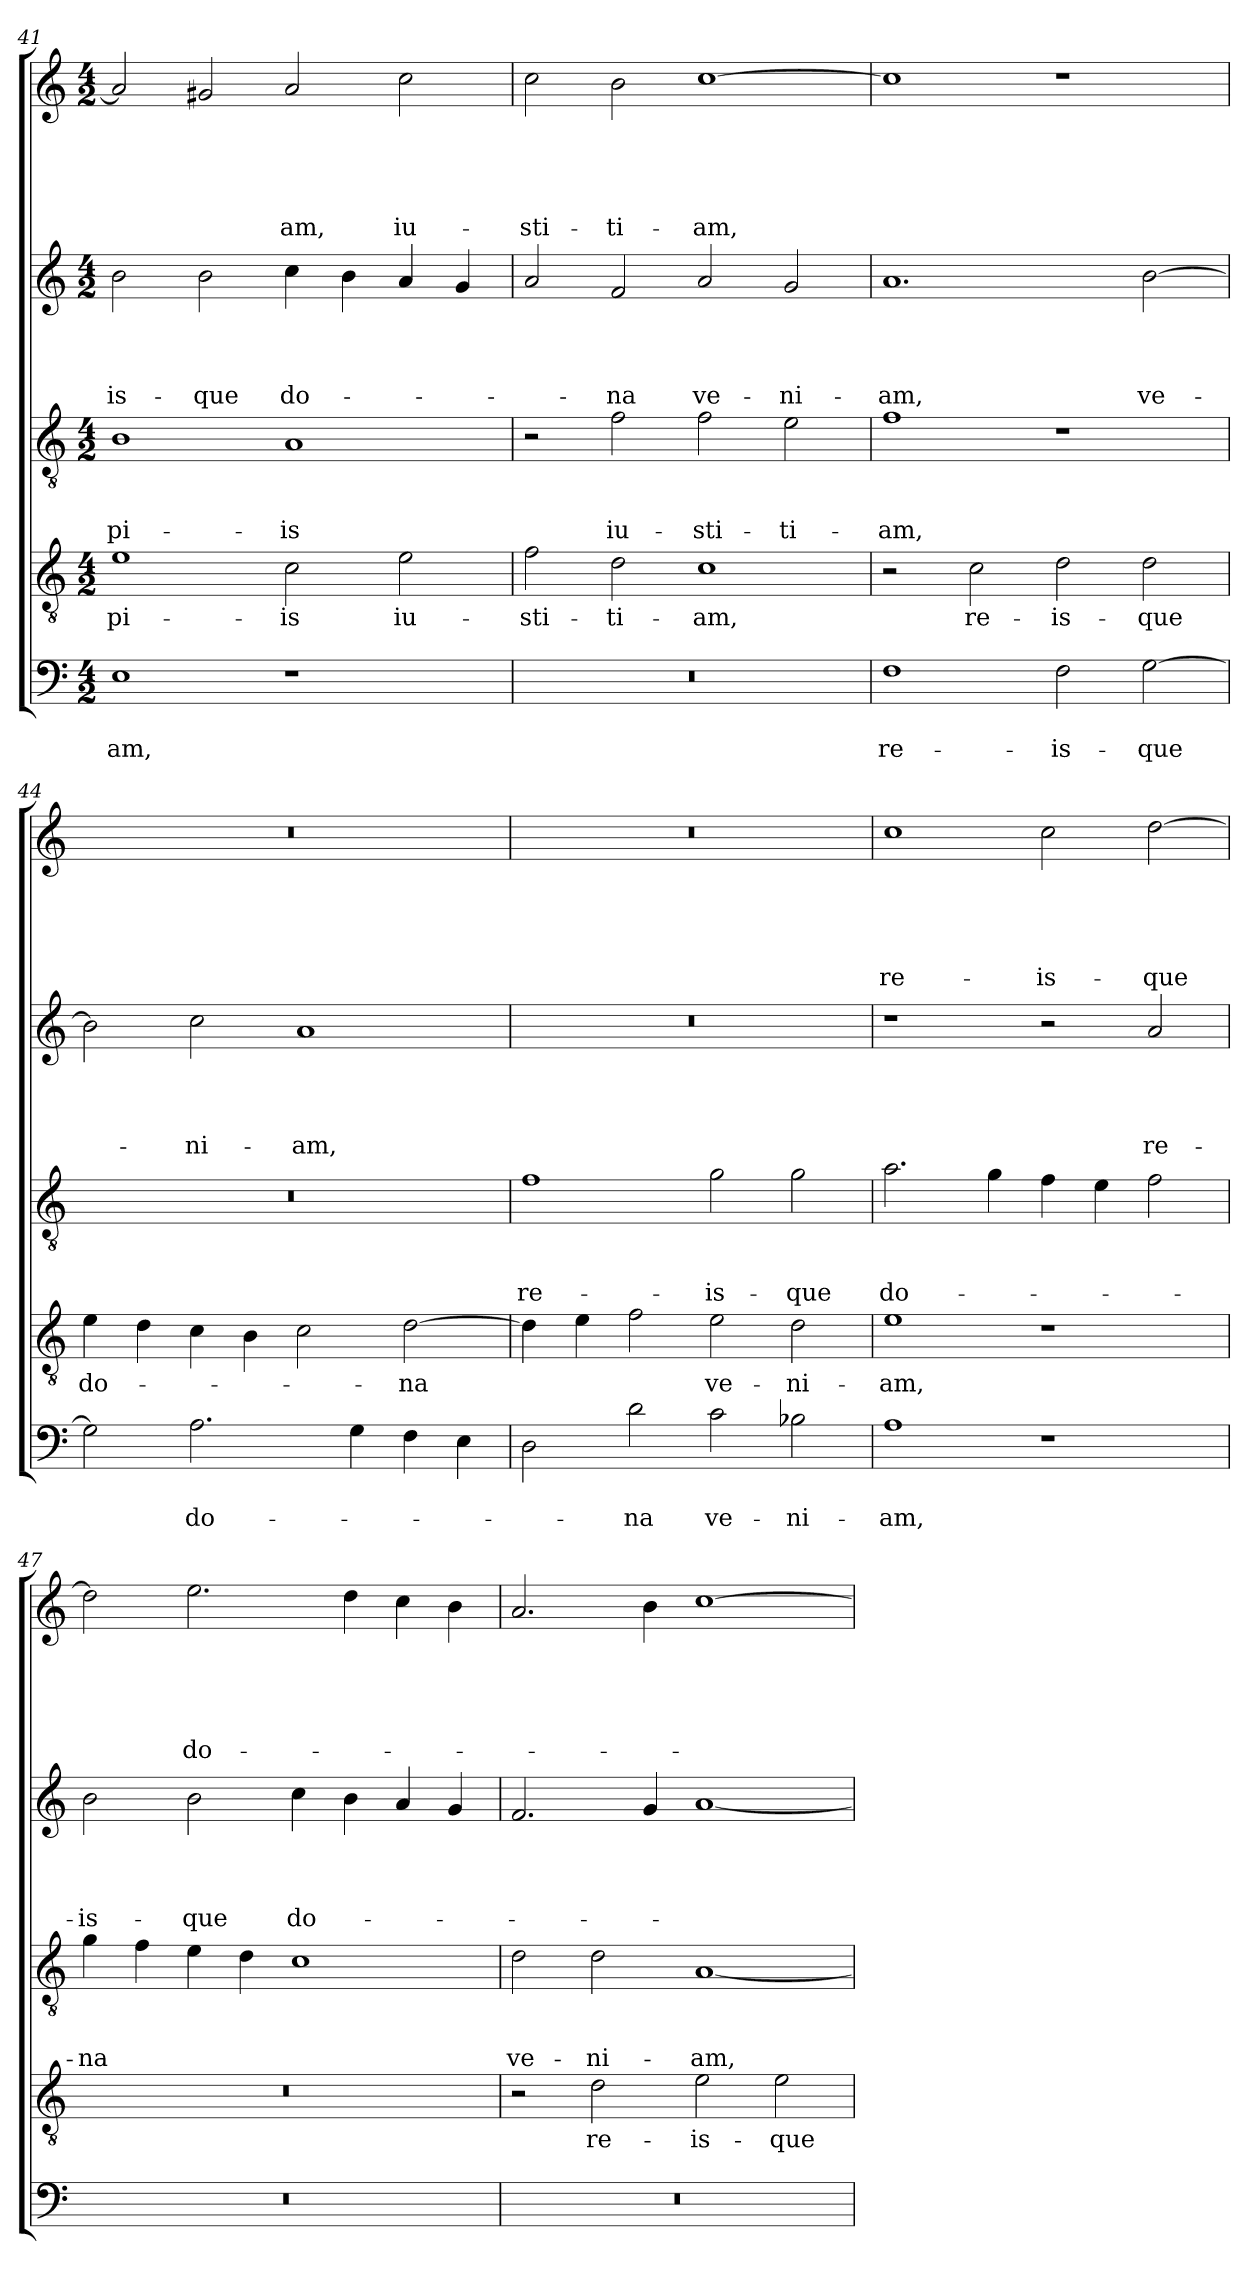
**kern	**text	**text	**kern	**text	**kern	**text	**text	**text	**kern	**text	**text	**text	**text	**kern	**text	**text	**text	**text	**text
*part5	*part5	*part5	*part4	*part4	*part3	*part3	*part3	*part3	*part2	*part2	*part2	*part2	*part2	*part1	*part1	*part1	*part1	*part1	*part1
*staff5	*staff5	*staff5	*staff4	*staff4	*staff3	*staff3	*staff3	*staff3	*staff2	*staff2	*staff2	*staff2	*staff2	*staff1	*staff1	*staff1	*staff1	*staff1	*staff1
*clefF4	*	*	*clefGv2	*	*clefGv2	*	*	*	*clefG2	*	*	*	*	*clefG2	*	*	*	*	*
*k[]	*	*	*k[]	*	*k[]	*	*	*	*k[]	*	*	*	*	*k[]	*	*	*	*	*
*C:	*	*	*C:	*	*C:	*	*	*	*C:	*	*	*	*	*C:	*	*	*	*	*
*M4/2	*	*	*M4/2	*	*M4/2	*	*	*	*M4/2	*	*	*	*	*M4/2	*	*	*	*	*
=41	=41	=41	=41	=41	=41	=41	=41	=41	=41	=41	=41	=41	=41	=41	=41	=41	=41	=41	=41
!	!	!LO:LY:b	!	!LO:LY:b	!	!	!	!LO:LY:b	!	!	!	!	!LO:LY:b	!	!	!	!	!	!
1E	.	-am,	1e	pi-	1B	.	.	pi-	2b\	.	.	.	-is-	2a/]	.	.	.	.	.
!	!	!	!	!	!	!	!	!	!	!	!	!	!LO:LY:b	!	!	!	!	!	!
.	.	.	.	.	.	.	.	.	2b\	.	.	.	-que	2g#X/	.	.	.	.	.
!	!	!	!	!LO:LY:b	!	!	!	!LO:LY:b	!	!	!	!	!LO:LY:b	!	!	!	!	!	!LO:LY:b
1r	.	.	2c\	-is	1A	.	.	-is	4cc\	.	.	.	do-	2a/	.	.	.	.	-am,
.	.	.	.	.	.	.	.	.	4b\	.	.	.	.	.	.	.	.	.	.
!	!	!	!	!LO:LY:b	!	!	!	!	!	!	!	!	!	!	!	!	!	!	!LO:LY:b
.	.	.	2e\	iu-	.	.	.	.	4a/	.	.	.	.	2cc\	.	.	.	.	iu-
.	.	.	.	.	.	.	.	.	4g/	.	.	.	.	.	.	.	.	.	.
=42	=42	=42	=42	=42	=42	=42	=42	=42	=42	=42	=42	=42	=42	=42	=42	=42	=42	=42	=42
!	!	!	!	!LO:LY:b	!	!	!	!	!	!	!	!	!	!	!	!	!	!	!LO:LY:b
0r	.	.	2f\	-sti-	2r	.	.	.	2a/	.	.	.	.	2cc\	.	.	.	.	-sti-
!	!	!	!	!LO:LY:b	!	!	!	!LO:LY:b	!	!	!	!	!LO:LY:b	!	!	!	!	!	!LO:LY:b
.	.	.	2d\	-ti-	2f\	.	.	iu-	2f/	.	.	.	-na	2b\	.	.	.	.	-ti-
!	!	!	!	!LO:LY:b	!	!	!	!LO:LY:b	!	!	!	!	!LO:LY:b	!	!	!	!	!	!LO:LY:b
.	.	.	1c	-am,	2f\	.	.	-sti-	2a/	.	.	.	ve-	[1cc	.	.	.	.	-am,
!	!	!	!	!	!	!	!	!LO:LY:b	!	!	!	!	!LO:LY:b	!	!	!	!	!	!
.	.	.	.	.	2e\	.	.	-ti-	2g/	.	.	.	-ni-	.	.	.	.	.	.
=43	=43	=43	=43	=43	=43	=43	=43	=43	=43	=43	=43	=43	=43	=43	=43	=43	=43	=43	=43
!	!	!LO:LY:b	!	!	!	!	!	!LO:LY:b	!	!	!	!	!LO:LY:b	!	!	!	!	!	!
1F	.	re-	2r	.	1f	.	.	-am,	1.a	.	.	.	-am,	1cc]	.	.	.	.	.
!	!	!	!	!LO:LY:b	!	!	!	!	!	!	!	!	!	!	!	!	!	!	!
.	.	.	2c\	re-	.	.	.	.	.	.	.	.	.	.	.	.	.	.	.
!	!	!LO:LY:b	!	!LO:LY:b	!	!	!	!	!	!	!	!	!	!	!	!	!	!	!
2F\	.	-is-	2d\	-is-	1r	.	.	.	.	.	.	.	.	1r	.	.	.	.	.
!	!	!LO:LY:b	!	!LO:LY:b	!	!	!	!	!	!	!	!	!LO:LY:b	!	!	!	!	!	!
[2G\	.	-que	2d\	-que	.	.	.	.	[2b\	.	.	.	ve-	.	.	.	.	.	.
!!LO:LB:g=z
=44	=44	=44	=44	=44	=44	=44	=44	=44	=44	=44	=44	=44	=44	=44	=44	=44	=44	=44	=44
!	!	!	!	!LO:LY:b	!	!	!	!	!	!	!	!	!	!	!	!	!	!	!
2G\]	.	.	4e\	do-	0r	.	.	.	2b\]	.	.	.	.	0r	.	.	.	.	.
.	.	.	4d\	.	.	.	.	.	.	.	.	.	.	.	.	.	.	.	.
!	!	!LO:LY:b	!	!	!	!	!	!	!	!	!	!	!LO:LY:b	!	!	!	!	!	!
2.A\	.	do-	4c\	.	.	.	.	.	2cc\	.	.	.	-ni-	.	.	.	.	.	.
.	.	.	4B\	.	.	.	.	.	.	.	.	.	.	.	.	.	.	.	.
!	!	!	!	!	!	!	!	!	!	!	!	!	!LO:LY:b	!	!	!	!	!	!
.	.	.	2c\	.	.	.	.	.	1a	.	.	.	-am,	.	.	.	.	.	.
4G\	.	.	.	.	.	.	.	.	.	.	.	.	.	.	.	.	.	.	.
!	!	!	!	!LO:LY:b	!	!	!	!	!	!	!	!	!	!	!	!	!	!	!
4F\	.	.	[2d\	-na	.	.	.	.	.	.	.	.	.	.	.	.	.	.	.
4E\	.	.	.	.	.	.	.	.	.	.	.	.	.	.	.	.	.	.	.
=45	=45	=45	=45	=45	=45	=45	=45	=45	=45	=45	=45	=45	=45	=45	=45	=45	=45	=45	=45
!	!	!	!	!	!	!	!	!LO:LY:b	!	!	!	!	!	!	!	!	!	!	!
2D\	.	.	4d\]	.	1f	.	.	re-	0r	.	.	.	.	0r	.	.	.	.	.
.	.	.	4e\	.	.	.	.	.	.	.	.	.	.	.	.	.	.	.	.
!	!	!LO:LY:b	!	!	!	!	!	!	!	!	!	!	!	!	!	!	!	!	!
2d\	.	-na	2f\	.	.	.	.	.	.	.	.	.	.	.	.	.	.	.	.
!	!	!LO:LY:b	!	!LO:LY:b	!	!	!	!LO:LY:b	!	!	!	!	!	!	!	!	!	!	!
2c\	.	ve-	2e\	ve-	2g\	.	.	-is-	.	.	.	.	.	.	.	.	.	.	.
!	!	!LO:LY:b	!	!LO:LY:b	!	!	!	!LO:LY:b	!	!	!	!	!	!	!	!	!	!	!
2B-X\	.	-ni-	2d\	-ni-	2g\	.	.	-que	.	.	.	.	.	.	.	.	.	.	.
=46	=46	=46	=46	=46	=46	=46	=46	=46	=46	=46	=46	=46	=46	=46	=46	=46	=46	=46	=46
!	!	!LO:LY:b	!	!LO:LY:b	!	!	!	!LO:LY:b	!	!	!	!	!	!	!	!	!	!	!LO:LY:b
1A	.	-am,	1e	-am,	2.a\	.	.	do-	1r	.	.	.	.	1cc	.	.	.	.	re-
.	.	.	.	.	4g\	.	.	.	.	.	.	.	.	.	.	.	.	.	.
!	!	!	!	!	!	!	!	!	!	!	!	!	!	!	!	!	!	!	!LO:LY:b
1r	.	.	1r	.	4f\	.	.	.	2r	.	.	.	.	2cc\	.	.	.	.	-is-
.	.	.	.	.	4e\	.	.	.	.	.	.	.	.	.	.	.	.	.	.
!	!	!	!	!	!	!	!	!	!	!	!	!	!LO:LY:b	!	!	!	!	!	!LO:LY:b
.	.	.	.	.	2f\	.	.	.	2a/	.	.	.	re-	[2dd\	.	.	.	.	-que
=47	=47	=47	=47	=47	=47	=47	=47	=47	=47	=47	=47	=47	=47	=47	=47	=47	=47	=47	=47
!	!	!	!	!	!	!	!	!LO:LY:b	!	!	!	!	!LO:LY:b	!	!	!	!	!	!
0r	.	.	0r	.	4g\	.	.	-na	2b\	.	.	.	-is-	2dd\]	.	.	.	.	.
.	.	.	.	.	4f\	.	.	.	.	.	.	.	.	.	.	.	.	.	.
!	!	!	!	!	!	!	!	!	!	!	!	!	!LO:LY:b	!	!	!	!	!	!LO:LY:b
.	.	.	.	.	4e\	.	.	.	2b\	.	.	.	-que	2.ee\	.	.	.	.	do-
.	.	.	.	.	4d\	.	.	.	.	.	.	.	.	.	.	.	.	.	.
!	!	!	!	!	!	!	!	!	!	!	!	!	!LO:LY:b	!	!	!	!	!	!
.	.	.	.	.	1c	.	.	.	4cc\	.	.	.	do-	.	.	.	.	.	.
.	.	.	.	.	.	.	.	.	4b\	.	.	.	.	4dd\	.	.	.	.	.
.	.	.	.	.	.	.	.	.	4a/	.	.	.	.	4cc\	.	.	.	.	.
.	.	.	.	.	.	.	.	.	4g/	.	.	.	.	4b\	.	.	.	.	.
=48	=48	=48	=48	=48	=48	=48	=48	=48	=48	=48	=48	=48	=48	=48	=48	=48	=48	=48	=48
!	!	!	!	!	!	!	!	!LO:LY:b	!	!	!	!	!	!	!	!	!	!	!
0r	.	.	2r	.	2d\	.	.	ve-	2.f/	.	.	.	.	2.a/	.	.	.	.	.
!	!	!	!	!LO:LY:b	!	!	!	!LO:LY:b	!	!	!	!	!	!	!	!	!	!	!
.	.	.	2d\	re-	2d\	.	.	-ni-	.	.	.	.	.	.	.	.	.	.	.
.	.	.	.	.	.	.	.	.	4g/	.	.	.	.	4b\	.	.	.	.	.
!	!	!	!	!LO:LY:b	!	!	!	!LO:LY:b	!	!	!	!	!	!	!	!	!	!	!
.	.	.	2e\	-is-	[1A	.	.	-am,	[1a	.	.	.	.	[1cc	.	.	.	.	.
!	!	!	!	!LO:LY:b	!	!	!	!	!	!	!	!	!	!	!	!	!	!	!
.	.	.	2e\	-que	.	.	.	.	.	.	.	.	.	.	.	.	.	.	.
=	=	=	=	=	=	=	=	=	=	=	=	=	=	=	=	=	=	=	=
*-	*-	*-	*-	*-	*-	*-	*-	*-	*-	*-	*-	*-	*-	*-	*-	*-	*-	*-	*-
